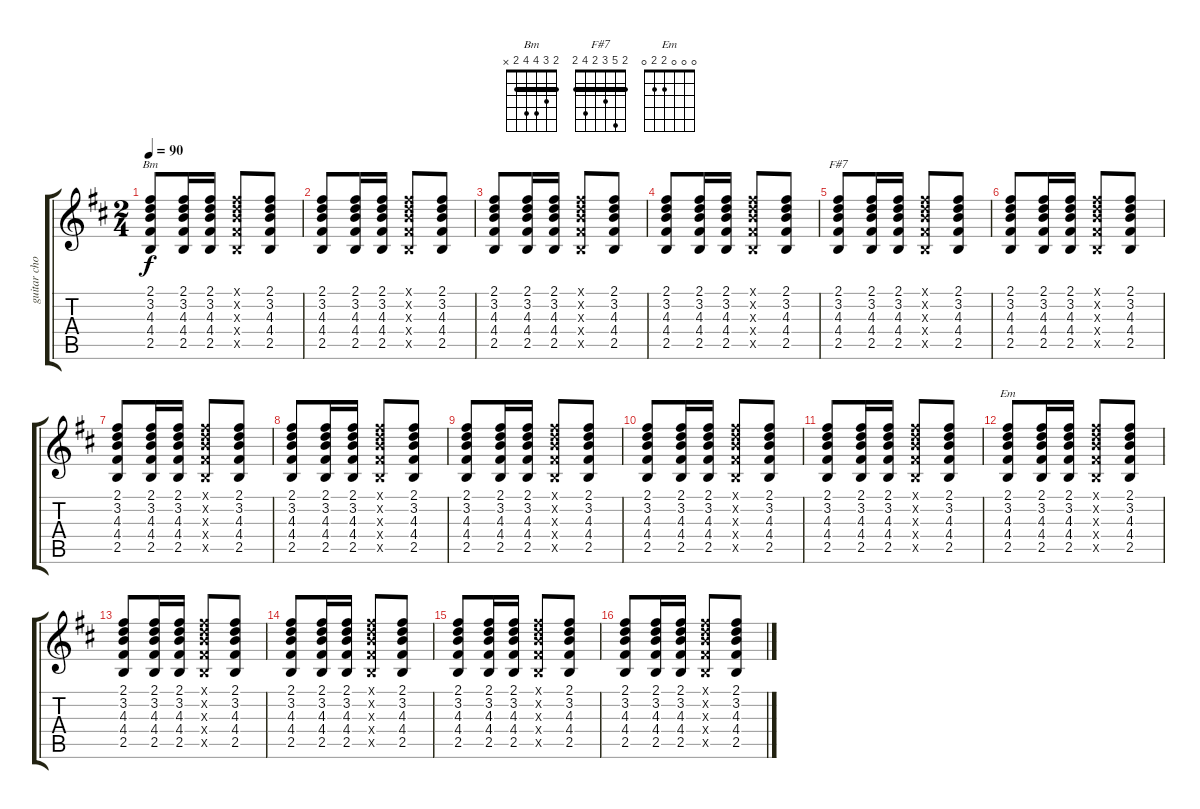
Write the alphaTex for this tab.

\track ("guitar chord(2)" "guitar cho") {instrument acousticguitarnylon}
\staff {score tabs}
\tuning (E4 B3 G3 D3 A2 E2) {hide}
\chord ("Bm" 2 3 4 4 2 x) {barre 2}
\chord ("F#7" 2 5 3 2 4 2) {barre 2}
\chord ("Em" 0 0 0 2 2 0)
\ts (2 4)
\tempo 90
\clef g2
\ks bminor
(2.1 3.2 4.3 4.4 2.5).8{ch "Bm" dy f} (2.1 3.2 4.3 4.4 2.5).16 (2.1 3.2 4.3 4.4 2.5).16 (2.1{x} 3.2{x} 4.3{x} 4.4{x} 2.5{x}).8 (2.1 3.2 4.3 4.4 2.5).8 |
(2.1 3.2 4.3 4.4 2.5).8 (2.1 3.2 4.3 4.4 2.5).16 (2.1 3.2 4.3 4.4 2.5).16 (2.1{x} 3.2{x} 4.3{x} 4.4{x} 2.5{x}).8 (2.1 3.2 4.3 4.4 2.5).8 |
(2.1 3.2 4.3 4.4 2.5).8 (2.1 3.2 4.3 4.4 2.5).16 (2.1 3.2 4.3 4.4 2.5).16 (2.1{x} 3.2{x} 4.3{x} 4.4{x} 2.5{x}).8 (2.1 3.2 4.3 4.4 2.5).8 |
(2.1 3.2 4.3 4.4 2.5).8 (2.1 3.2 4.3 4.4 2.5).16 (2.1 3.2 4.3 4.4 2.5).16 (2.1{x} 3.2{x} 4.3{x} 4.4{x} 2.5{x}).8 (2.1 3.2 4.3 4.4 2.5).8 |
(2.1 3.2 4.3 4.4 2.5).8{ch "F#7"} (2.1 3.2 4.3 4.4 2.5).16 (2.1 3.2 4.3 4.4 2.5).16 (2.1{x} 3.2{x} 4.3{x} 4.4{x} 2.5{x}).8 (2.1 3.2 4.3 4.4 2.5).8 |
(2.1 3.2 4.3 4.4 2.5).8 (2.1 3.2 4.3 4.4 2.5).16 (2.1 3.2 4.3 4.4 2.5).16 (2.1{x} 3.2{x} 4.3{x} 4.4{x} 2.5{x}).8 (2.1 3.2 4.3 4.4 2.5).8 |
(2.1 3.2 4.3 4.4 2.5).8 (2.1 3.2 4.3 4.4 2.5).16 (2.1 3.2 4.3 4.4 2.5).16 (2.1{x} 3.2{x} 4.3{x} 4.4{x} 2.5{x}).8 (2.1 3.2 4.3 4.4 2.5).8 |
(2.1 3.2 4.3 4.4 2.5).8 (2.1 3.2 4.3 4.4 2.5).16 (2.1 3.2 4.3 4.4 2.5).16 (2.1{x} 3.2{x} 4.3{x} 4.4{x} 2.5{x}).8 (2.1 3.2 4.3 4.4 2.5).8 |
(2.1 3.2 4.3 4.4 2.5).8 (2.1 3.2 4.3 4.4 2.5).16 (2.1 3.2 4.3 4.4 2.5).16 (2.1{x} 3.2{x} 4.3{x} 4.4{x} 2.5{x}).8 (2.1 3.2 4.3 4.4 2.5).8 |
(2.1 3.2 4.3 4.4 2.5).8 (2.1 3.2 4.3 4.4 2.5).16 (2.1 3.2 4.3 4.4 2.5).16 (2.1{x} 3.2{x} 4.3{x} 4.4{x} 2.5{x}).8 (2.1 3.2 4.3 4.4 2.5).8 |
(2.1 3.2 4.3 4.4 2.5).8 (2.1 3.2 4.3 4.4 2.5).16 (2.1 3.2 4.3 4.4 2.5).16 (2.1{x} 3.2{x} 4.3{x} 4.4{x} 2.5{x}).8 (2.1 3.2 4.3 4.4 2.5).8 |
(2.1 3.2 4.3 4.4 2.5).8{ch "Em"} (2.1 3.2 4.3 4.4 2.5).16 (2.1 3.2 4.3 4.4 2.5).16 (2.1{x} 3.2{x} 4.3{x} 4.4{x} 2.5{x}).8 (2.1 3.2 4.3 4.4 2.5).8 |
(2.1 3.2 4.3 4.4 2.5).8 (2.1 3.2 4.3 4.4 2.5).16 (2.1 3.2 4.3 4.4 2.5).16 (2.1{x} 3.2{x} 4.3{x} 4.4{x} 2.5{x}).8 (2.1 3.2 4.3 4.4 2.5).8 |
(2.1 3.2 4.3 4.4 2.5).8 (2.1 3.2 4.3 4.4 2.5).16 (2.1 3.2 4.3 4.4 2.5).16 (2.1{x} 3.2{x} 4.3{x} 4.4{x} 2.5{x}).8 (2.1 3.2 4.3 4.4 2.5).8 |
(2.1 3.2 4.3 4.4 2.5).8 (2.1 3.2 4.3 4.4 2.5).16 (2.1 3.2 4.3 4.4 2.5).16 (2.1{x} 3.2{x} 4.3{x} 4.4{x} 2.5{x}).8 (2.1 3.2 4.3 4.4 2.5).8 |
(2.1 3.2 4.3 4.4 2.5).8 (2.1 3.2 4.3 4.4 2.5).16 (2.1 3.2 4.3 4.4 2.5).16 (2.1{x} 3.2{x} 4.3{x} 4.4{x} 2.5{x}).8 (2.1 3.2 4.3 4.4 2.5).8
